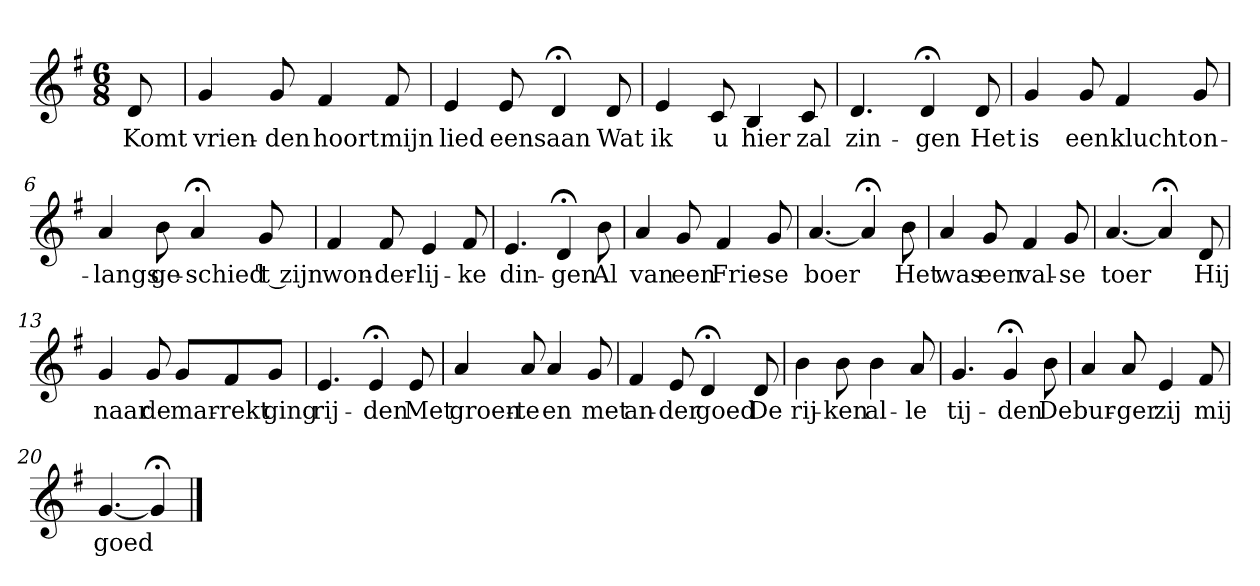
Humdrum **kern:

**kern	**text
*part1	*part1
*staff1	*staff1
*k[f#]	*
*G:	*
*M6/8	*
*MM120	*
=	=
8d	Komt
=1	=1
4g	vrien-
8g	-den
4f#	hoort
8f#	mijn
=2	=2
4e	lied
8e	eens
4d;<	aan
8d	Wat
=3	=3
4e	ik
8c	u
4B	hier
8c	zal
=4	=4
4.d	zin-
4d;<	-gen
8d	Het
=5	=5
4g	is
8g	een
4f#	klucht
8g	on-
=6	=6
4a	-langs
8b	ge-
4a;<	-schied
8g	't zijn
=7	=7
4f#	won-
8f#	-der-
4e	-lij-
8f#	-ke
=8	=8
4.e	din-
4d;<	-gen
8b	Al
=9	=9
4a	van
8g	een
4f#	Frie-
8g	-se
=10	=10
[4.a	boer
4a;<]	.
8b	Het
=11	=11
4a	was
8g	een
4f#	val-
8g	-se
=12	=12
[4.a	toer
4a;<]	.
8d	Hij
=13	=13
4g	naar
8g	de
8gL	mar-
8f#	-rekt
8gJ	ging
=14	=14
4.e	rij-
4e;<	-den
8e	Met
=15	=15
4a	groen-
8a	-te
4a	en
8g	met
=16	=16
4f#	an-
8e	-der
4d;<	goed
8d	De
=17	=17
4b	rij-
8b	-ken
4b	al-
8a	-le
=18	=18
4.g	tij-
4g;<	-den
8b	De
=19	=19
4a	bur-
8a	-ger
4e	zij
8f#	mij
=20	=20
[4.g	goed
4g;<]	.
==	==
*-	*-
